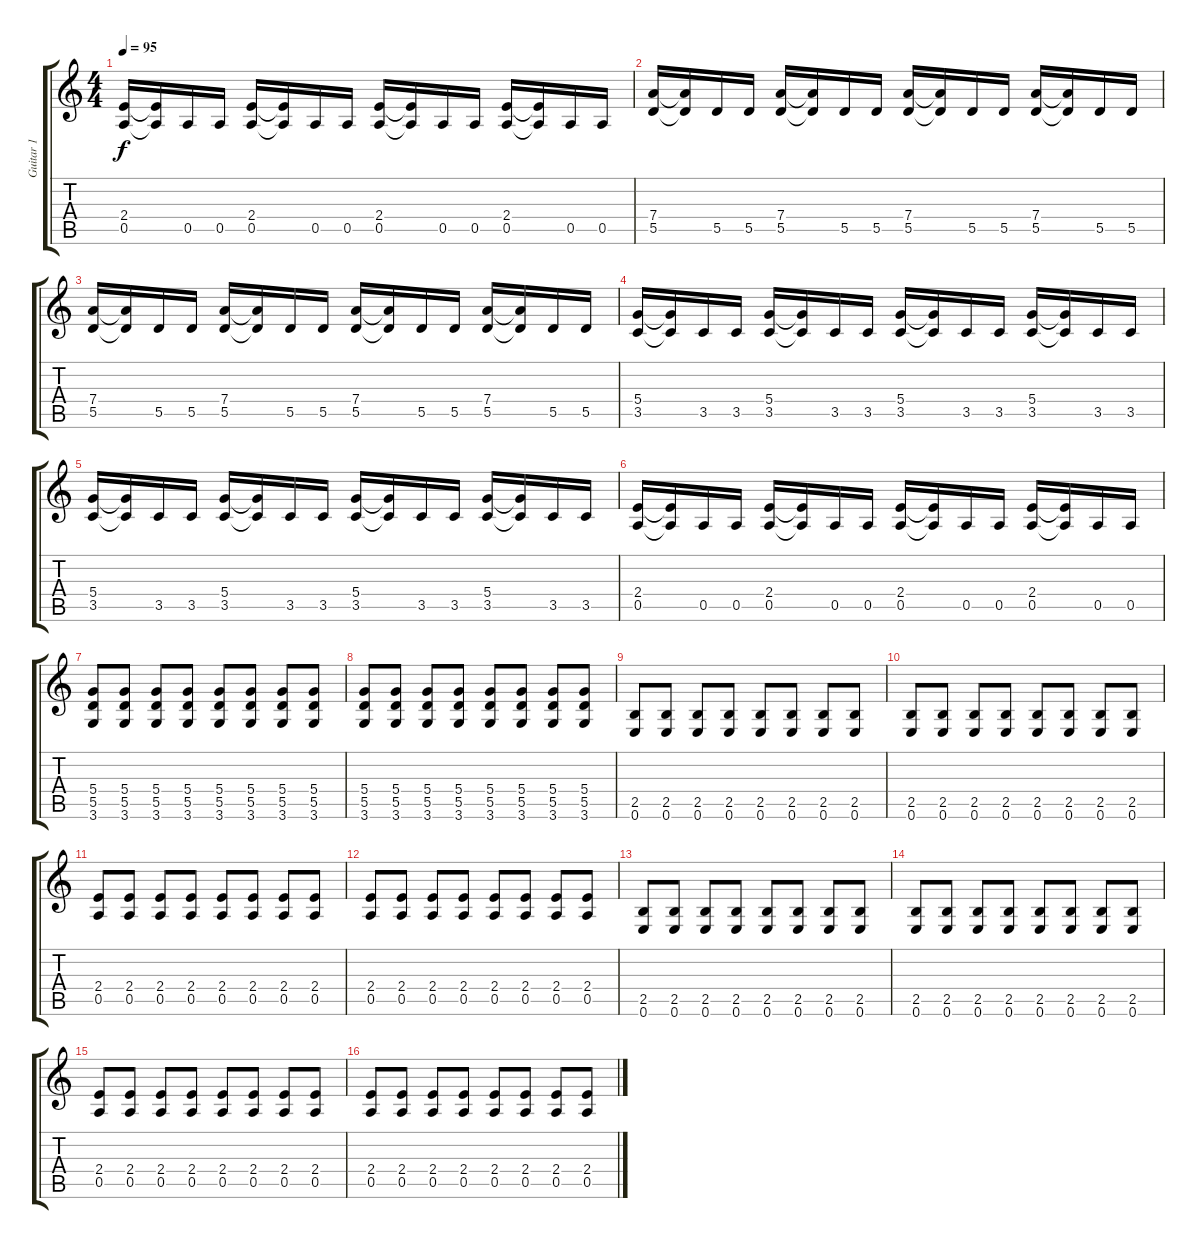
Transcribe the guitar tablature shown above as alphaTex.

\track ("Guitar 1" "Guitar 1") {instrument overdrivenguitar}
\staff {score tabs}
\tuning (E4 B3 G3 D3 A2 E2) {hide}
\ts (4 4)
\tempo 95
\clef g2
\ks c
(2.4 0.5).16{dy f} (2.4{t} 0.5{t}).16 0.5.16 0.5.16 (2.4 0.5).16 (2.4{t} 0.5{t}).16 0.5.16 0.5.16 (2.4 0.5).16 (2.4{t} 0.5{t}).16 0.5.16 0.5.16 (2.4 0.5).16 (2.4{t} 0.5{t}).16 0.5.16 0.5.16 |
(7.4 5.5).16 (7.4{t} 5.5{t}).16 5.5.16 5.5.16 (7.4 5.5).16 (7.4{t} 5.5{t}).16 5.5.16 5.5.16 (7.4 5.5).16 (7.4{t} 5.5{t}).16 5.5.16 5.5.16 (7.4 5.5).16 (7.4{t} 5.5{t}).16 5.5.16 5.5.16 |
(7.4 5.5).16 (7.4{t} 5.5{t}).16 5.5.16 5.5.16 (7.4 5.5).16 (7.4{t} 5.5{t}).16 5.5.16 5.5.16 (7.4 5.5).16 (7.4{t} 5.5{t}).16 5.5.16 5.5.16 (7.4 5.5).16 (7.4{t} 5.5{t}).16 5.5.16 5.5.16 |
(5.4 3.5).16 (5.4{t} 3.5{t}).16 3.5.16 3.5.16 (5.4 3.5).16 (5.4{t} 3.5{t}).16 3.5.16 3.5.16 (5.4 3.5).16 (5.4{t} 3.5{t}).16 3.5.16 3.5.16 (5.4 3.5).16 (5.4{t} 3.5{t}).16 3.5.16 3.5.16 |
(5.4 3.5).16 (5.4{t} 3.5{t}).16 3.5.16 3.5.16 (5.4 3.5).16 (5.4{t} 3.5{t}).16 3.5.16 3.5.16 (5.4 3.5).16 (5.4{t} 3.5{t}).16 3.5.16 3.5.16 (5.4 3.5).16 (5.4{t} 3.5{t}).16 3.5.16 3.5.16 |
(2.4 0.5).16 (2.4{t} 0.5{t}).16 0.5.16 0.5.16 (2.4 0.5).16 (2.4{t} 0.5{t}).16 0.5.16 0.5.16 (2.4 0.5).16 (2.4{t} 0.5{t}).16 0.5.16 0.5.16 (2.4 0.5).16 (2.4{t} 0.5{t}).16 0.5.16 0.5.16 |
(5.4 5.5 3.6).8 (5.4 5.5 3.6).8 (5.4 5.5 3.6).8 (5.4 5.5 3.6).8 (5.4 5.5 3.6).8 (5.4 5.5 3.6).8 (5.4 5.5 3.6).8 (5.4 5.5 3.6).8 |
(5.4 5.5 3.6).8 (5.4 5.5 3.6).8 (5.4 5.5 3.6).8 (5.4 5.5 3.6).8 (5.4 5.5 3.6).8 (5.4 5.5 3.6).8 (5.4 5.5 3.6).8 (5.4 5.5 3.6).8 |
(2.5 0.6).8 (2.5 0.6).8 (2.5 0.6).8 (2.5 0.6).8 (2.5 0.6).8 (2.5 0.6).8 (2.5 0.6).8 (2.5 0.6).8 |
(2.5 0.6).8 (2.5 0.6).8 (2.5 0.6).8 (2.5 0.6).8 (2.5 0.6).8 (2.5 0.6).8 (2.5 0.6).8 (2.5 0.6).8 |
(2.4 0.5).8 (2.4 0.5).8 (2.4 0.5).8 (2.4 0.5).8 (2.4 0.5).8 (2.4 0.5).8 (2.4 0.5).8 (2.4 0.5).8 |
(2.4 0.5).8 (2.4 0.5).8 (2.4 0.5).8 (2.4 0.5).8 (2.4 0.5).8 (2.4 0.5).8 (2.4 0.5).8 (2.4 0.5).8 |
(2.5 0.6).8 (2.5 0.6).8 (2.5 0.6).8 (2.5 0.6).8 (2.5 0.6).8 (2.5 0.6).8 (2.5 0.6).8 (2.5 0.6).8 |
(2.5 0.6).8 (2.5 0.6).8 (2.5 0.6).8 (2.5 0.6).8 (2.5 0.6).8 (2.5 0.6).8 (2.5 0.6).8 (2.5 0.6).8 |
(2.4 0.5).8 (2.4 0.5).8 (2.4 0.5).8 (2.4 0.5).8 (2.4 0.5).8 (2.4 0.5).8 (2.4 0.5).8 (2.4 0.5).8 |
(2.4 0.5).8 (2.4 0.5).8 (2.4 0.5).8 (2.4 0.5).8 (2.4 0.5).8 (2.4 0.5).8 (2.4 0.5).8 (2.4 0.5).8
